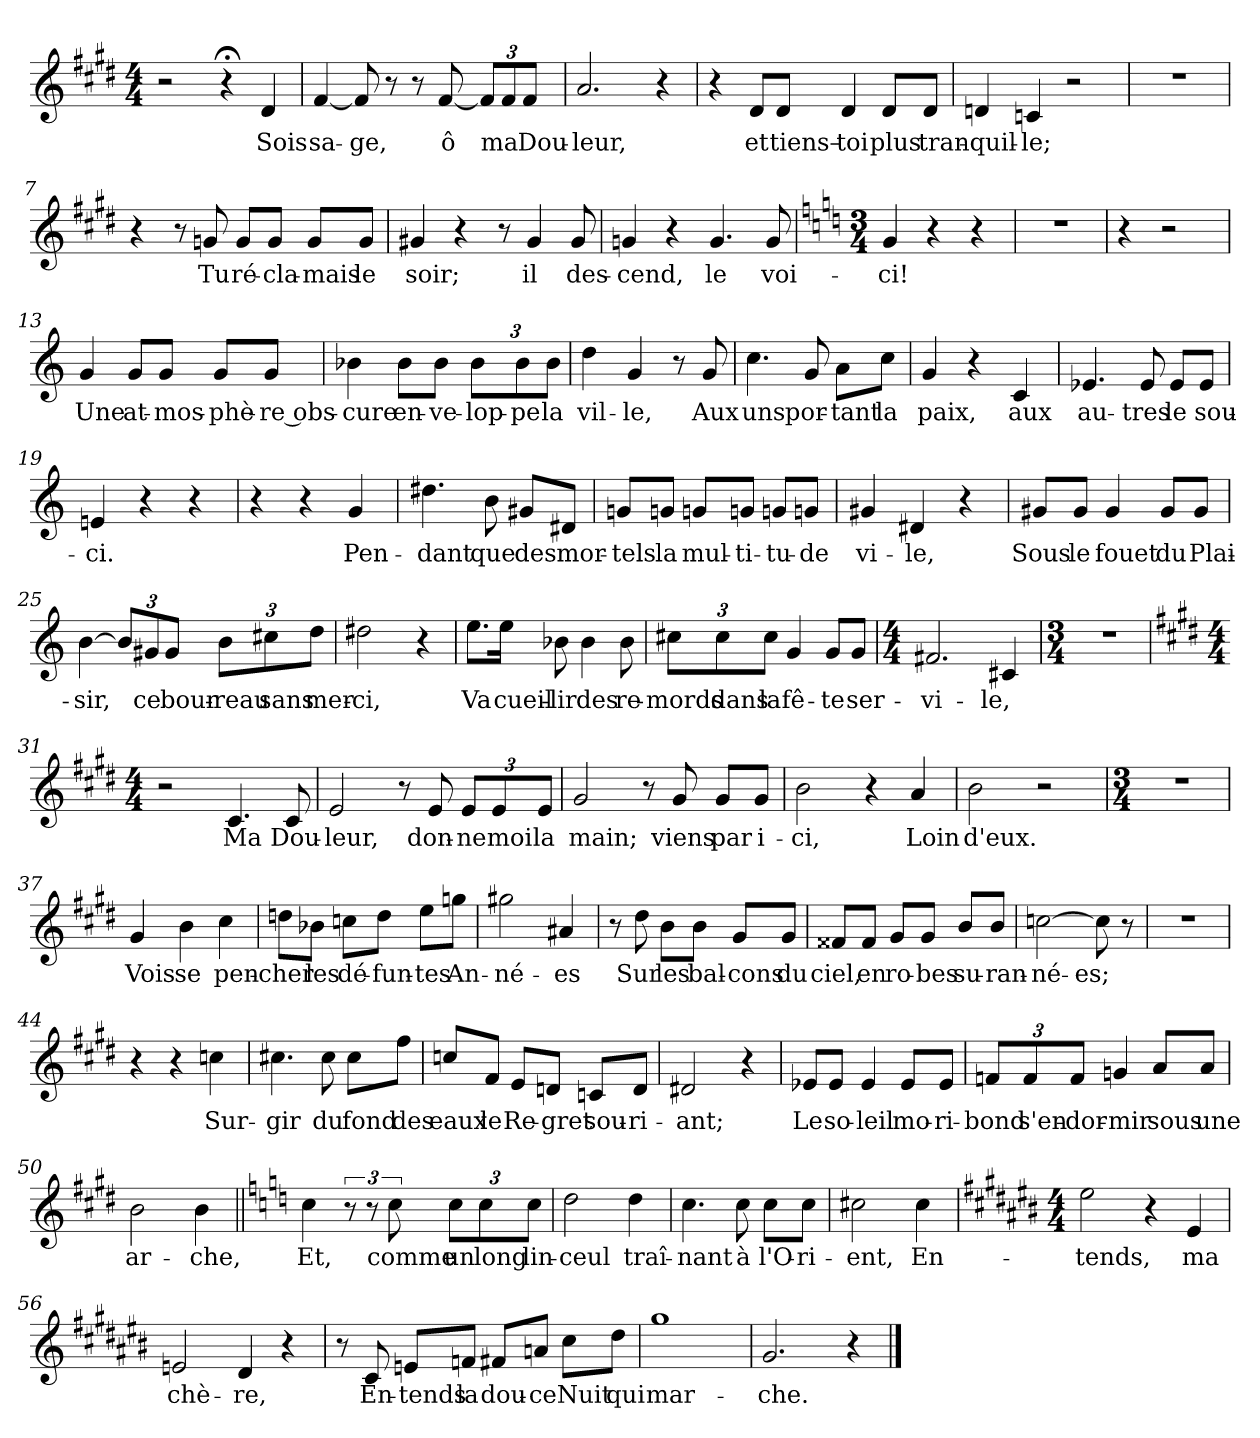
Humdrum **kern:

**kern	**text
*part1	*part1
*staff1	*staff1
*clefG2	*
*k[f#c#g#d#]	*
*M4/4	*
=1	=1
2r	.
4r;<	.
!	!LO:LY:b
4d#/	Sois
=2	=2
!	!LO:LY:b
[4f#/	sa-
!	!LO:LY:b
8f#/]	-ge,
8r	.
8r	.
!	!LO:LY:b
[8f#/	ô
12f#/L]	.
!	!LO:LY:b
12f#/	ma
!	!LO:LY:b
12f#/J	Dou-
=3	=3
!	!LO:LY:b
2.a/	-leur,
4r	.
=4	=4
4r	.
!	!LO:LY:b
8d#/L	et
!	!LO:LY:b
8d#/J	tiens–
!	!LO:LY:b
4d#/	toi
!	!LO:LY:b
8d#/L	plus
!	!LO:LY:b
8d#/J	tran-
=5	=5
!	!LO:LY:b
4dn/	-quil-
!	!LO:LY:b
4cn/	-le;
2r	.
=6	=6
1r	.
=7	=7
4r	.
8r	.
!	!LO:LY:b
8gn/	Tu
!	!LO:LY:b
8g/L	ré-
!	!LO:LY:b
8g/J	-cla-
!	!LO:LY:b
8g/L	-mais
!	!LO:LY:b
8g/J	le
!!LO:LB:g=z
=8	=8
!	!LO:LY:b
4g#X/	soir;
4r	.
8r	.
!	!LO:LY:b
4g#/	il
!	!LO:LY:b
8g#/	des-
=9	=9
!	!LO:LY:b
4gn/	-cend,
4r	.
!	!LO:LY:b
4.g/	le
!	!LO:LY:b
8g/	voi-
=10	=10
*k[]	*
*M3/4	*
!	!LO:LY:b
4g/	-ci!
4r	.
4r	.
=11	=11
2.r	.
=12	=12
4r	.
2r	.
=13	=13
!	!LO:LY:b
4g/	Une
!	!LO:LY:b
8g/L	at-
!	!LO:LY:b
8g/J	-mos-
!	!LO:LY:b
8g/L	-phè-
!	!LO:LY:b
8g/J	-re obs-
=14	=14
!	!LO:LY:b
4b-X\	-cure
!	!LO:LY:b
8b-\L	en-
!	!LO:LY:b
8b-\J	-ve-
!	!LO:LY:b
12b-\L	-lop-
!	!LO:LY:b
12b-\	-pe
!	!LO:LY:b
12b-\J	la
=15	=15
!	!LO:LY:b
4dd\	vil-
!	!LO:LY:b
4g/	-le,
8r	.
!	!LO:LY:b
8g/	Aux
!!LO:LB:g=z
=16	=16
!	!LO:LY:b
4.cc\	uns
!	!LO:LY:b
8g/	por-
!	!LO:LY:b
8a\L	-tant
!	!LO:LY:b
8cc\J	la
=17	=17
!	!LO:LY:b
4g/	paix,
4r	.
!	!LO:LY:b
4c/	aux
=18	=18
!	!LO:LY:b
4.e-X/	au-
!	!LO:LY:b
8e-/	-tres
!	!LO:LY:b
8e-/L	le
!	!LO:LY:b
8e-/J	sou-
=19	=19
!	!LO:LY:b
4en/	-ci.
4r	.
4r	.
=20	=20
4r	.
4r	.
!	!LO:LY:b
4g/	Pen-
=21	=21
!	!LO:LY:b
4.dd#X\	-dant
!	!LO:LY:b
8b\	que
!	!LO:LY:b
8g#X/L	des
!	!LO:LY:b
8d#X/J	mor-
=22	=22
!	!LO:LY:b
8gn/L	-tels
!	!LO:LY:b
8gn/J	la
!	!LO:LY:b
8gn/L	mul-
!	!LO:LY:b
8gn/J	-ti-
!	!LO:LY:b
8gn/L	-tu-
!	!LO:LY:b
8gn/J	-de
=23	=23
!	!LO:LY:b
4g#X/	vi-
!	!LO:LY:b
4d#X/	-le,
4r	.
!!LO:LB:g=z
=24	=24
!	!LO:LY:b
8g#X/L	Sous
!	!LO:LY:b
8g#/J	le
!	!LO:LY:b
4g#/	fouet
!	!LO:LY:b
8g#/L	du
!	!LO:LY:b
8g#/J	Plai-
=25	=25
!	!LO:LY:b
[4b\	-sir,
12b/L]	.
!	!LO:LY:b
12g#X/	ce
!	!LO:LY:b
12g#/J	bour-
!	!LO:LY:b
12b\L	-reau
!	!LO:LY:b
12cc#X\	sans
!	!LO:LY:b
12dd\J	mer-
=26	=26
!	!LO:LY:b
2dd#X\	-ci,
4r	.
=27	=27
!	!LO:LY:b
8.ee\L	Va
!	!LO:LY:b
16ee\Jk	cueil-
!	!LO:LY:b
8b-X\	-lir
!	!LO:LY:b
4b-\	des
!	!LO:LY:b
8b-\	re-
=28	=28
!	!LO:LY:b
12cc#X\L	-mords
!	!LO:LY:b
12cc#\	dans
!	!LO:LY:b
12cc#\J	la
!	!LO:LY:b
4g/	fê-
!	!LO:LY:b
8g/L	-te
!	!LO:LY:b
8g/J	ser-
=29	=29
*M4/4	*
!	!LO:LY:b
2.f#X/	-vi-
!	!LO:LY:b
4c#X/	-le,
!!LO:LB:g=z
=30	=30
*M3/4	*
2.r	.
=31	=31
*k[f#c#g#d#]	*
*M4/4	*
2r	.
!	!LO:LY:b
4.c#/	Ma
!	!LO:LY:b
8c#/	Dou-
=32	=32
!	!LO:LY:b
2e/	-leur,
8r	.
!	!LO:LY:b
8e/	don-
!	!LO:LY:b
12e/L	-ne
!	!LO:LY:b
12e/	moi
!	!LO:LY:b
12e/J	la
=33	=33
!	!LO:LY:b
2g#/	main;
8r	.
!	!LO:LY:b
8g#/	viens
!	!LO:LY:b
8g#/L	par
!	!LO:LY:b
8g#/J	i-
=34	=34
!	!LO:LY:b
2b\	-ci,
4r	.
!	!LO:LY:b
4a/	Loin
=35	=35
!	!LO:LY:b
2b\	d'eux.
2r	.
=36	=36
*M3/4	*
2.r	.
=37	=37
!	!LO:LY:b
4g#/	Vois
!	!LO:LY:b
4b\	se
!	!LO:LY:b
4cc#\	pen-
!!LO:LB:g=z
=38	=38
!	!LO:LY:b
8ddn\L	-cher
!	!LO:LY:b
8b-X\J	les
!	!LO:LY:b
8ccn\L	dé-
!	!LO:LY:b
8dd\J	-fun-
!	!LO:LY:b
8ee\L	-tes
!	!LO:LY:b
8ggn\J	An-
=39	=39
!	!LO:LY:b
2gg#X\	-né-
!	!LO:LY:b
4a#X/	-es
=40	=40
8r	.
!	!LO:LY:b
8dd#\	Sur
!	!LO:LY:b
8b\L	les
!	!LO:LY:b
8b\J	bal-
!	!LO:LY:b
8g#/L	-cons
!	!LO:LY:b
8g#/J	du
=41	=41
!	!LO:LY:b
8f##X/L	ciel,
!	!LO:LY:b
8f##/J	en
!	!LO:LY:b
8g#/L	ro-
!	!LO:LY:b
8g#/J	-bes
!	!LO:LY:b
8b/L	su-
!	!LO:LY:b
8b/J	-ran-
=42	=42
!	!LO:LY:b
[2ccn\	-né-
!	!LO:LY:b
8cc\]	-es;
8r	.
=43	=43
2.r	.
=44	=44
4r	.
4r	.
!	!LO:LY:b
4ccn\	Sur-
!!LO:LB:g=z
=45	=45
!	!LO:LY:b
4.cc#X\	-gir
!	!LO:LY:b
8cc#\	du
!	!LO:LY:b
8cc#\L	fond
!	!LO:LY:b
8ff#\J	des
=46	=46
!	!LO:LY:b
8ccn/L	eaux
!	!LO:LY:b
8f#/J	le
!	!LO:LY:b
8e/L	Re-
!	!LO:LY:b
8dn/J	-gret
!	!LO:LY:b
8cn/L	sou-
!	!LO:LY:b
8d/J	-ri-
=47	=47
!	!LO:LY:b
2d#X/	-ant;
4r	.
=48	=48
!	!LO:LY:b
8e-X/L	Le
!	!LO:LY:b
8e-/J	so-
!	!LO:LY:b
4e-/	-leil
!	!LO:LY:b
8e-/L	mo-
!	!LO:LY:b
8e-/J	-ri-
=49	=49
!	!LO:LY:b
12fn/L	-bond
!	!LO:LY:b
12f/	s'en-
!	!LO:LY:b
12f/J	-dor-
!	!LO:LY:b
4gn/	-mir
!	!LO:LY:b
8a/L	sous
!	!LO:LY:b
8a/J	une
=50	=50
!	!LO:LY:b
2b\	ar-
!	!LO:LY:b
4b\	-che,
!!LO:LB:g=z
=51||	=51||
*k[]	*
!	!LO:LY:b
4cc\	Et,
12r	.
12r	.
!	!LO:LY:b
12cc\	comme
!	!LO:LY:b
12cc\L	un
!	!LO:LY:b
12cc\	long
!	!LO:LY:b
12cc\J	lin-
=52	=52
!	!LO:LY:b
2dd\	-ceul
!	!LO:LY:b
4dd\	traî-
=53	=53
!	!LO:LY:b
4.cc\	-nant
!	!LO:LY:b
8cc\	à
!	!LO:LY:b
8cc\L	l'O-
!	!LO:LY:b
8cc\J	-ri-
=54	=54
!	!LO:LY:b
2cc#X\	-ent,
!	!LO:LY:b
4cc#\	En-
=55	=55
*k[f#c#g#d#a#e#b#]	*
*M4/4	*
!	!LO:LY:b
2ee#\	tends,
4r	.
!	!LO:LY:b
4e#/	ma
=56	=56
!	!LO:LY:b
2en/	chè-
!	!LO:LY:b
4d#/	-re,
4r	.
=57	=57
8r	.
!	!LO:LY:b
8c#/	En-
!	!LO:LY:b
8en/L	-tends
!	!LO:LY:b
8fn/J	la
!	!LO:LY:b
8f#X/L	dou-
!	!LO:LY:b
8an/J	-ce
!	!LO:LY:b
8cc#\L	Nuit
!	!LO:LY:b
8dd#\J	qui
!!LO:LB:g=z
=58	=58
!	!LO:LY:b
1gg#	mar-
=59	=59
!	!LO:LY:b
2.g#/	-che.
4r	.
==	==
*-	*-
